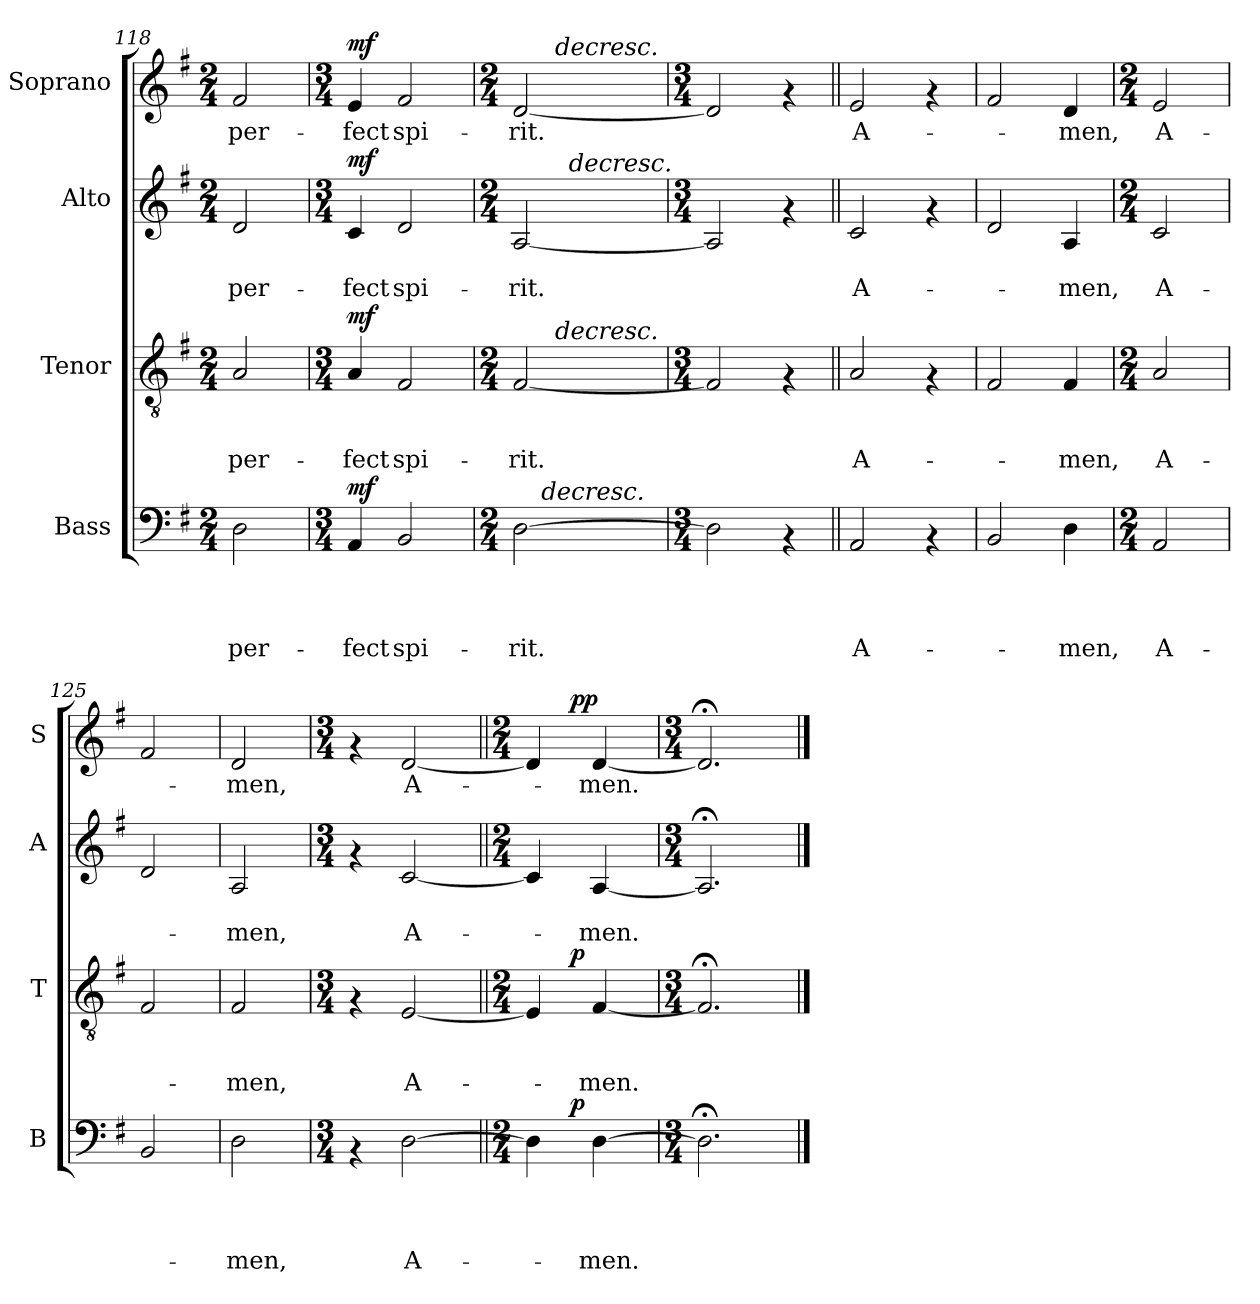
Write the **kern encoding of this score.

**kern	**text	**text	**text	**text	**dynam	**kern	**text	**text	**text	**dynam	**kern	**text	**text	**dynam	**kern	**text	**dynam
*part4	*part4	*part4	*part4	*part4	*part4	*part3	*part3	*part3	*part3	*part3	*part2	*part2	*part2	*part2	*part1	*part1	*part1
*staff4	*staff4	*staff4	*staff4	*staff4	*staff4	*staff3	*staff3	*staff3	*staff3	*staff3	*staff2	*staff2	*staff2	*staff2	*staff1	*staff1	*staff1
*I"Bass	*	*	*	*	*	*I"Tenor	*	*	*	*	*I"Alto	*	*	*	*I"Soprano	*	*
*I'B	*	*	*	*	*	*I'T	*	*	*	*	*I'A	*	*	*	*I'S	*	*
*clefF4	*	*	*	*	*	*clefGv2	*	*	*	*	*clefG2	*	*	*	*clefG2	*	*
*k[f#]	*	*	*	*	*	*k[f#]	*	*	*	*	*k[f#]	*	*	*	*k[f#]	*	*
*G:	*	*	*	*	*	*G:	*	*	*	*	*G:	*	*	*	*G:	*	*
*M2/4	*	*	*	*	*	*M2/4	*	*	*	*	*M2/4	*	*	*	*M2/4	*	*
=118	=118	=118	=118	=118	=118	=118	=118	=118	=118	=118	=118	=118	=118	=118	=118	=118	=118
!	!	!	!	!LO:LY:b	!	!	!	!	!LO:LY:b	!	!	!	!LO:LY:b	!	!	!LO:LY:b	!
2D\	.	.	.	per-	.	2A/	.	.	per-	.	2d/	.	per-	.	2f#/	per-	.
!!LO:LB:g=z
=119	=119	=119	=119	=119	=119	=119	=119	=119	=119	=119	=119	=119	=119	=119	=119	=119	=119
*M3/4	*	*	*	*	*	*M3/4	*	*	*	*	*M3/4	*	*	*	*M3/4	*	*
!	!	!	!	!LO:LY:b	!LO:DY:a	!	!	!	!LO:LY:b	!LO:DY:a	!	!	!LO:LY:b	!LO:DY:a	!	!LO:LY:b	!LO:DY:a
4AA/	.	.	.	-fect	mf	4A/	.	.	-fect	mf	4c/	.	-fect	mf	4e/	-fect	mf
!	!	!	!	!LO:LY:b	!	!	!	!	!LO:LY:b	!	!	!	!LO:LY:b	!	!	!LO:LY:b	!
2BB/	.	.	.	spi-	.	2F#/	.	.	spi-	.	2d/	.	spi-	.	2f#/	spi-	.
=120	=120	=120	=120	=120	=120	=120	=120	=120	=120	=120	=120	=120	=120	=120	=120	=120	=120
*M2/4	*	*	*	*	*	*M2/4	*	*	*	*	*M2/4	*	*	*	*M2/4	*	*
!	!	!	!	!LO:LY:b	!	!	!	!	!LO:LY:b	!	!	!	!LO:LY:b	!	!	!LO:LY:b	!
*^	*	*	*	*	*	*^	*	*	*	*	*^	*	*	*	*^	*	*
[>2D\	16.ryy	.	.	.	-rit.	.	[<2F#/	8ryy	.	.	-rit.	.	[<2A/	8ryy	.	-rit.	.	[<2d/	8ryy	-rit.	.
!	!LO:TX:a:i:t=decresc.	!	!	!	!	!	!	!	!	!	!	!	!	!	!	!	!	!	!	!	!
.	4ryy	.	.	.	.	.	.	.	.	.	.	.	.	.	.	.	.	.	.	.	.
!	!	!	!	!	!	!	!	!	!	!	!	!	!	!	!	!	!	!	!LO:TX:a:i:t=decresc.	!	!
!	!	!	!	!	!	!	!	!LO:TX:a:i:t=decresc.	!	!	!	!	!	!	!	!	!	!	!	!	!
.	.	.	.	.	.	.	.	4.ryy	.	.	.	.	.	32ryy	.	.	.	.	4.ryy	.	.
!	!	!	!	!	!	!	!	!	!	!	!	!	!	!LO:TX:a:i:t=decresc.	!	!	!	!	!	!	!
.	.	.	.	.	.	.	.	.	.	.	.	.	.	4ryy	.	.	.	.	.	.	.
.	8ryy	.	.	.	.	.	.	.	.	.	.	.	.	.	.	.	.	.	.	.	.
.	.	.	.	.	.	.	.	.	.	.	.	.	.	16.ryy	.	.	.	.	.	.	.
.	32ryy	.	.	.	.	.	.	.	.	.	.	.	.	.	.	.	.	.	.	.	.
*v	*v	*	*	*	*	*	*	*	*	*	*	*	*v	*v	*	*	*	*v	*v	*	*
*	*	*	*	*	*	*v	*v	*	*	*	*	*	*	*	*	*	*	*
=121	=121	=121	=121	=121	=121	=121	=121	=121	=121	=121	=121	=121	=121	=121	=121	=121	=121
*M3/4	*	*	*	*	*	*M3/4	*	*	*	*	*M3/4	*	*	*	*M3/4	*	*
2D\]	.	.	.	.	.	2F#/]	.	.	.	.	2A/]	.	.	.	2d/]	.	.
4rAA	.	.	.	.	.	4rF	.	.	.	.	4rf	.	.	.	4rf	.	.
=122||	=122||	=122||	=122||	=122||	=122||	=122||	=122||	=122||	=122||	=122||	=122||	=122||	=122||	=122||	=122||	=122||	=122||
!	!	!	!	!LO:LY:b	!	!	!	!	!LO:LY:b	!	!	!	!LO:LY:b	!	!	!LO:LY:b	!
2AA/	.	.	.	A-	.	2A/	.	.	A-	.	2c/	.	A-	.	2e/	A-	.
4rAA	.	.	.	.	.	4rF	.	.	.	.	4rf	.	.	.	4rf	.	.
=123	=123	=123	=123	=123	=123	=123	=123	=123	=123	=123	=123	=123	=123	=123	=123	=123	=123
2BB/	.	.	.	.	.	2F#/	.	.	.	.	2d/	.	.	.	2f#/	.	.
!	!	!	!	!LO:LY:b	!	!	!	!	!LO:LY:b	!	!	!	!LO:LY:b	!	!	!LO:LY:b	!
4D\	.	.	.	-men,	.	4F#/	.	.	-men,	.	4A/	.	-men,	.	4d/	-men,	.
=124	=124	=124	=124	=124	=124	=124	=124	=124	=124	=124	=124	=124	=124	=124	=124	=124	=124
*M2/4	*	*	*	*	*	*M2/4	*	*	*	*	*M2/4	*	*	*	*M2/4	*	*
!	!	!	!	!LO:LY:b	!	!	!	!	!LO:LY:b	!	!	!	!LO:LY:b	!	!	!LO:LY:b	!
2AA/	.	.	.	A-	.	2A/	.	.	A-	.	2c/	.	A-	.	2e/	A-	.
=125	=125	=125	=125	=125	=125	=125	=125	=125	=125	=125	=125	=125	=125	=125	=125	=125	=125
2BB/	.	.	.	.	.	2F#/	.	.	.	.	2d/	.	.	.	2f#/	.	.
=126	=126	=126	=126	=126	=126	=126	=126	=126	=126	=126	=126	=126	=126	=126	=126	=126	=126
!	!	!	!	!LO:LY:b	!	!	!	!	!LO:LY:b	!	!	!	!LO:LY:b	!	!	!LO:LY:b	!
2D\	.	.	.	-men,	.	2F#/	.	.	-men,	.	2A/	.	-men,	.	2d/	-men,	.
=127	=127	=127	=127	=127	=127	=127	=127	=127	=127	=127	=127	=127	=127	=127	=127	=127	=127
*M3/4	*	*	*	*	*	*M3/4	*	*	*	*	*M3/4	*	*	*	*M3/4	*	*
4rAA	.	.	.	.	.	4rF	.	.	.	.	4rf	.	.	.	4rf	.	.
!	!	!	!	!LO:LY:b	!	!	!	!	!LO:LY:b	!	!	!	!LO:LY:b	!	!	!LO:LY:b	!
[>2D\	.	.	.	A-	.	[<2E/	.	.	A-	.	[<2c/	.	A-	.	[<2d/	A-	.
=128||	=128||	=128||	=128||	=128||	=128||	=128||	=128||	=128||	=128||	=128||	=128||	=128||	=128||	=128||	=128||	=128||	=128||
*M2/4	*	*	*	*	*	*M2/4	*	*	*	*	*M2/4	*	*	*	*M2/4	*	*
*^	*	*	*	*	*	*^	*	*	*	*	*	*	*	*	*^	*	*
4D\]	8.ryy	.	.	.	.	.	4E/]	8.ryy	.	.	.	.	4c/]	.	.	.	4d/]	8.ryy	.	.
!	!	!	!	!	!	!LO:DY:a	!	!	!	!	!	!LO:DY:a	!	!	!	!	!	!	!	!LO:DY:a
!	!	!	!	!	!	!	!	!	!	!	!	!	!	!	!	!	!	!	!	!LO:DY:n=1:b
.	4ryy	.	.	.	.	p	.	4ryy	.	.	.	p	.	.	.	.	.	4ryy	.	p p
!	!	!	!	!	!LO:LY:b	!	!	!	!	!	!LO:LY:b	!	!	!	!LO:LY:b	!	!	!	!LO:LY:b	!
[>4D\	.	.	.	.	-men.	.	[<4F#/	.	.	.	-men.	.	[<4A/	.	-men.	.	[<4d/	.	-men.	.
.	16ryy	.	.	.	.	.	.	16ryy	.	.	.	.	.	.	.	.	.	16ryy	.	.
*v	*v	*	*	*	*	*	*	*	*	*	*	*	*	*	*	*	*v	*v	*	*
*	*	*	*	*	*	*v	*v	*	*	*	*	*	*	*	*	*	*	*
=129	=129	=129	=129	=129	=129	=129	=129	=129	=129	=129	=129	=129	=129	=129	=129	=129	=129
*M3/4	*	*	*	*	*	*M3/4	*	*	*	*	*M3/4	*	*	*	*M3/4	*	*
2.D;<\]	.	.	.	.	.	2.F#;/]	.	.	.	.	2.A;/]	.	.	.	2.d;/]	.	.
==	==	==	==	==	==	==	==	==	==	==	==	==	==	==	==	==	==
*-	*-	*-	*-	*-	*-	*-	*-	*-	*-	*-	*-	*-	*-	*-	*-	*-	*-
